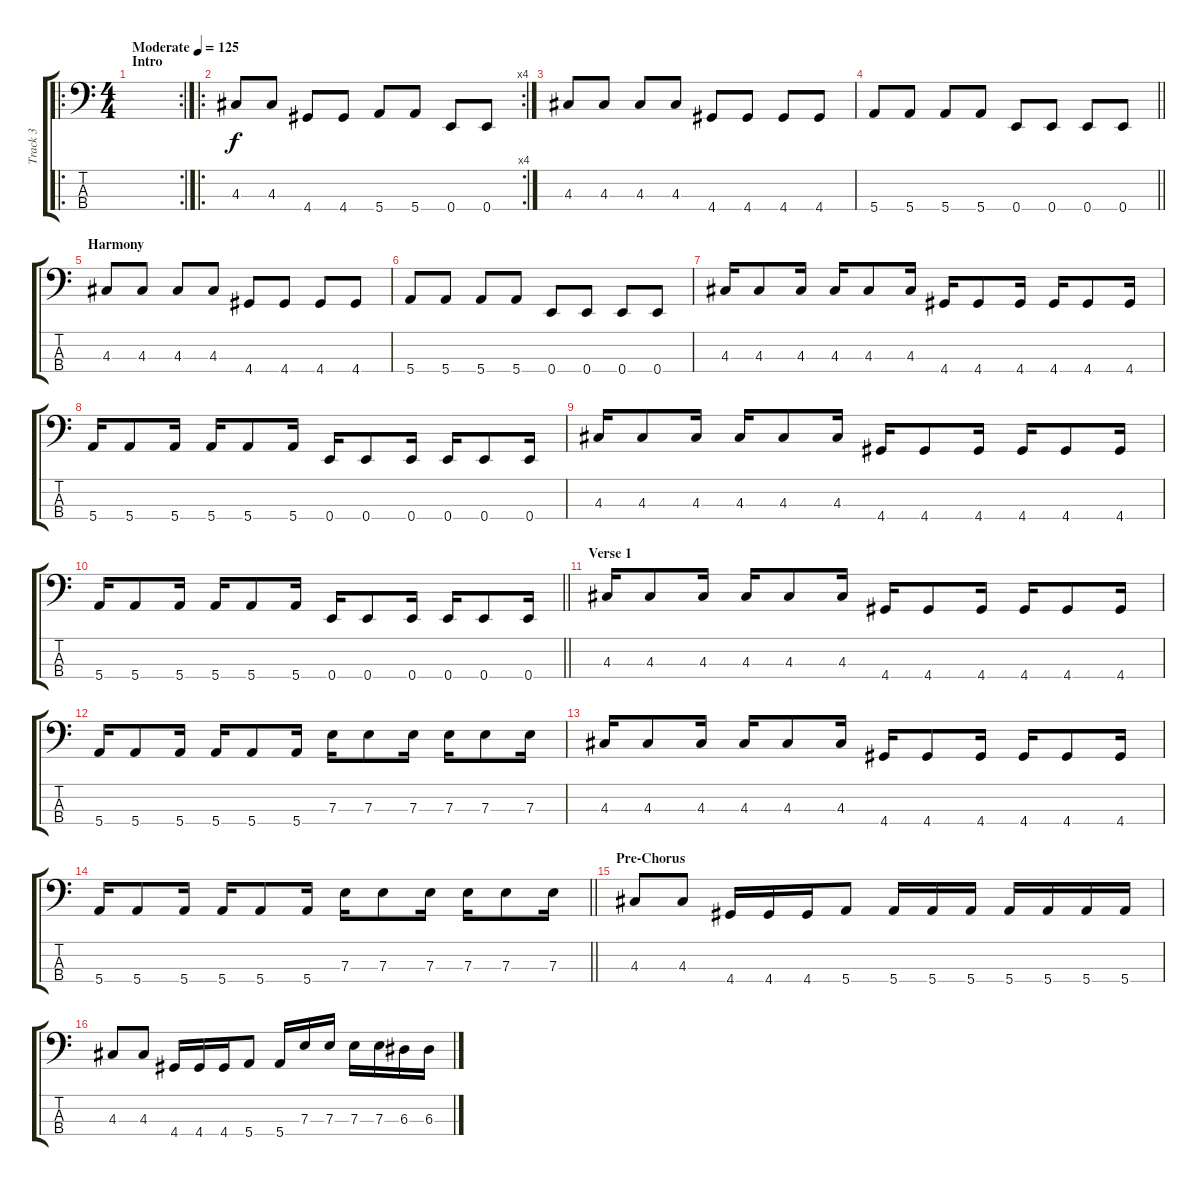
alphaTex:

\track ("Track 3" "Track 3") {instrument electricbasspick}
\staff {score tabs}
\tuning (G2 D2 A1 E1) {hide}
\ro
\rc 2
\ts (4 4)
\section ("" "Intro")
\tempo (125 "Moderate")
\clef f4
\ks c
|
\ro
\rc 4
4.3.8 4.3.8 4.4.8 4.4.8 5.4.8 5.4.8 0.4.8 0.4.8 |
4.3.8 4.3.8 4.3.8 4.3.8 4.4.8 4.4.8 4.4.8 4.4.8 |
\barLineRight lightlight
5.4.8 5.4.8 5.4.8 5.4.8 0.4.8 0.4.8 0.4.8 0.4.8 |
\section ("" "Harmony")
4.3.8 4.3.8 4.3.8 4.3.8 4.4.8 4.4.8 4.4.8 4.4.8 |
5.4.8 5.4.8 5.4.8 5.4.8 0.4.8 0.4.8 0.4.8 0.4.8 |
4.3.16 4.3.8 4.3.16 4.3.16 4.3.8 4.3.16 4.4.16 4.4.8 4.4.16 4.4.16 4.4.8 4.4.16 |
5.4.16 5.4.8 5.4.16 5.4.16 5.4.8 5.4.16 0.4.16 0.4.8 0.4.16 0.4.16 0.4.8 0.4.16 |
4.3.16 4.3.8 4.3.16 4.3.16 4.3.8 4.3.16 4.4.16 4.4.8 4.4.16 4.4.16 4.4.8 4.4.16 |
\barLineRight lightlight
5.4.16 5.4.8 5.4.16 5.4.16 5.4.8 5.4.16 0.4.16 0.4.8 0.4.16 0.4.16 0.4.8 0.4.16 |
\section ("" "Verse 1")
4.3.16 4.3.8 4.3.16 4.3.16 4.3.8 4.3.16 4.4.16 4.4.8 4.4.16 4.4.16 4.4.8 4.4.16 |
5.4.16 5.4.8 5.4.16 5.4.16 5.4.8 5.4.16 7.3.16 7.3.8 7.3.16 7.3.16 7.3.8 7.3.16 |
4.3.16 4.3.8 4.3.16 4.3.16 4.3.8 4.3.16 4.4.16 4.4.8 4.4.16 4.4.16 4.4.8 4.4.16 |
\barLineRight lightlight
5.4.16 5.4.8 5.4.16 5.4.16 5.4.8 5.4.16 7.3.16 7.3.8 7.3.16 7.3.16 7.3.8 7.3.16 |
\section ("" "Pre-Chorus")
4.3.8 4.3.8 4.4.16 4.4.16 4.4.16 5.4.8 5.4.16 5.4.16 5.4.16 5.4.16 5.4.16 5.4.16 5.4.16 |
4.3.8 4.3.8 4.4.16 4.4.16 4.4.16 5.4.8 5.4.16 7.3.16 7.3.16 7.3.16 7.3.16 6.3.16 6.3.16
